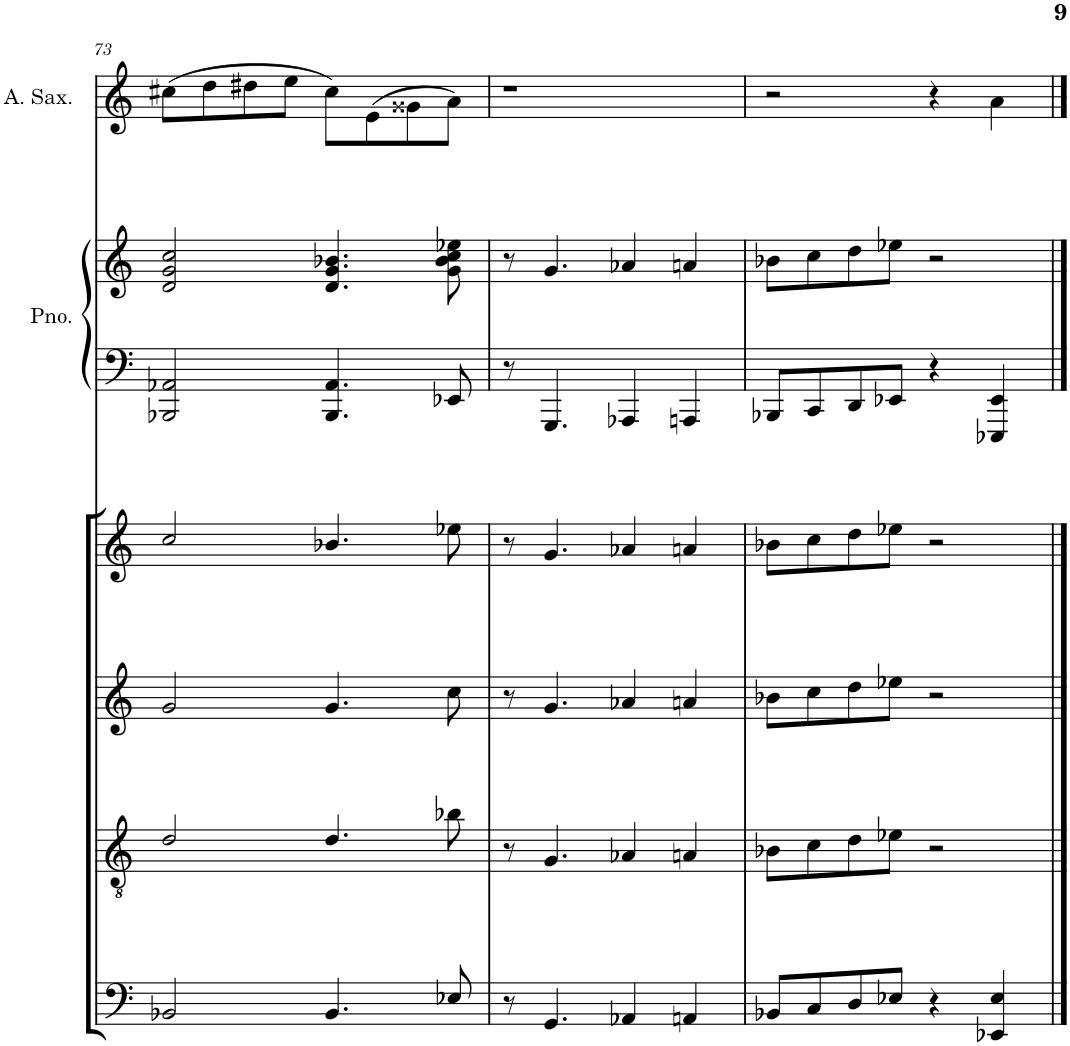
**kern	**kern	**kern	**kern	**kern	**kern	**kern
*part6	*part5	*part4	*part3	*part2	*part2	*part1
*staff7	*staff6	*staff5	*staff4	*staff3	*staff2	*staff1
*I"Violoncello	*I"Viola	*I"Violin II	*I"Violin I	*I"Piano	*	*I"Alto Saxophone
*I'Vc	*I'Vla	*I'Vln	*I'Vln	*I'Pno.	*	*I'A. Sax.
!!LO:PB:g=z
*clefF4	*clefGv2	*clefG2	*clefG2	*clefF4	*clefG2	*clefG2
*	*	*	*	*	*	*ITrd5c9
*k[]	*k[]	*k[]	*k[]	*k[]	*k[]	*k[]
*M4/4	*M4/4	*M4/4	*M4/4	*M4/4	*M4/4	*M4/4
*met(c)	*met(c)	*met(c)	*met(c)	*met(c)	*met(c)	*met(c)
=73	=73	=73	=73	=73	=73	=73
2BB-X/	2d/	2g/	2cc/	2BBB-X/ 2AA-X/	2d/ 2g/ 2cc/	(8cc#X\L
.	.	.	.	.	.	8dd\
.	.	.	.	.	.	8dd#X\
.	.	.	.	.	.	8ee\J
4.BB-/	4.d/	4.g/	4.b-X/	4.BBB-/ 4.AA-/	4.d/ 4.g/ 4.b-X/	8cc#\L)
.	.	.	.	.	.	(8e\
.	.	.	.	.	.	8g##X\
8E-X/	8b-X\	8cc\	8ee-X\	8EE-X/	8g\ 8b-\ 8cc\ 8ee-X\	8a\J)
=74	=74	=74	=74	=74	=74	=74
8r	8r	8r	8r	8r	8r	1r
4.GG/	4.G/	4.g/	4.g/	4.GGG/	4.g/	.
4AA-X/	4A-X/	4a-X/	4a-X/	4AAA-X/	4a-X/	.
4AAn/	4An/	4an/	4an/	4AAAn/	4an/	.
=75	=75	=75	=75	=75	=75	=75
8BB-X/L	8B-X\L	8b-X\L	8b-X\L	8BBB-X/L	8b-X\L	2r
8C/	8c\	8cc\	8cc\	8CC/	8cc\	.
8D/	8d\	8dd\	8dd\	8DD/	8dd\	.
8E-X/J	8e-X\J	8ee-X\J	8ee-X\J	8EE-X/J	8ee-X\J	.
4r	2r	2r	2r	4r	2r	4r
4EE-X/ 4E-/	.	.	.	4EEE-X/ 4EE-/	.	4a\
==	==	==	==	==	==	==
*-	*-	*-	*-	*-	*-	*-
